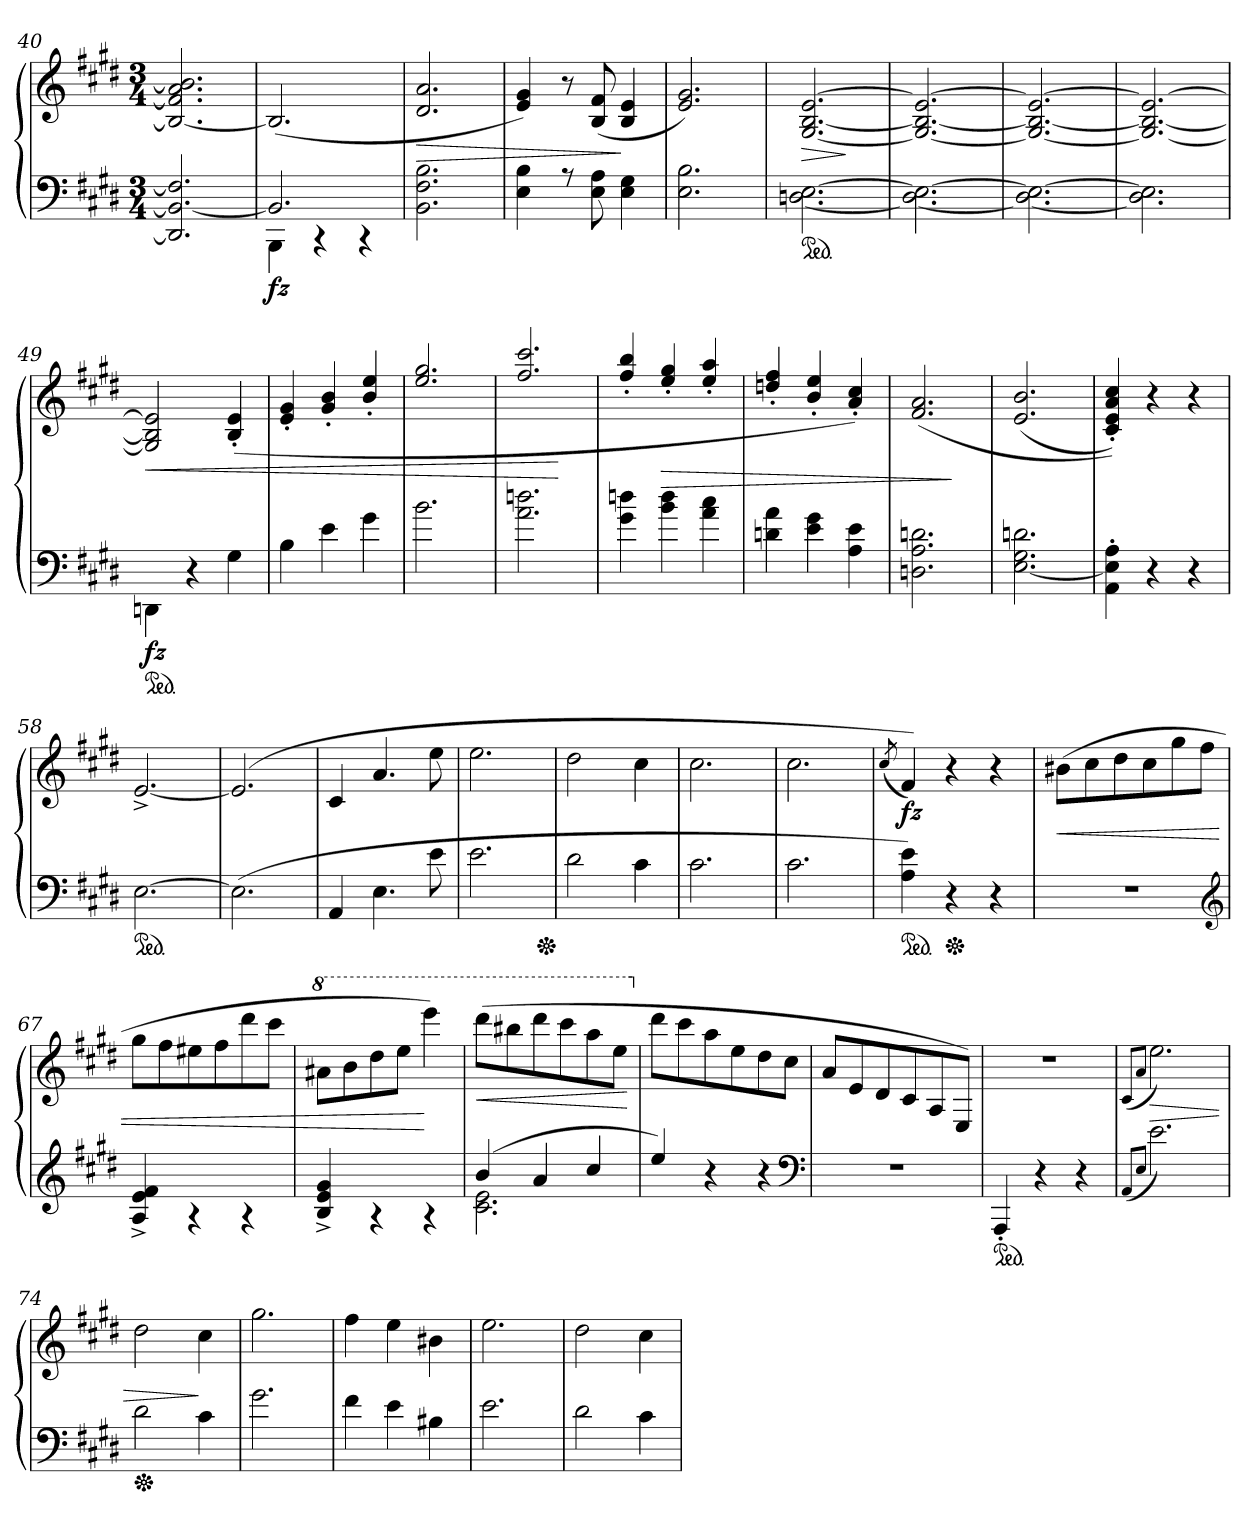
**kern	**kern	**dynam
*part1	*part1	*part1
*staff2	*staff1	*staff1/2
*clefF4	*clefG2	*
*k[f#c#g#d#]	*k[f#c#g#d#]	*
*M3/4	*M3/4	*
=40	=40	=40
2.DD#]/ 2.BB_/ 2.F#]/	2.B_ 2.f#] 2.a 2.b]	.
=41	=41	=41
*^	*	*
!	!	!	!LO:DY:b=2
2.BB]	4BBB	(>2.B]	fz
.	4rCC	.	.
.	4rCC	.	.
*v	*v	*	*
=42	=42	=42
2.BB 2.F# 2.B	2.d# 2.a	>
=43	=43	=43
4E 4B	4e 4g#)	.
8rA	8r	.
8E 8A	(>8B 8f#	.
4E 4G#	4B 4e	]
=44	=44	=44
2.E 2.B	2.e 2.g#)	.
=45	=45	=45
*ped	*	*
[<2.Dn\ [<2.E\	[>2.G#/ [>2.B/ [>2.e/	>
.	.	]
=46	=46	=46
2.Dn_<\ 2.E_<\	2.G#_>/ 2.B_>/ 2.e_>/	.
=47	=47	=47
2.Dn_\ 2.E_\	2.G#_>/ 2.B_>/ 2.e_>/	.
=48	=48	=48
2.Dn]\ 2.E]\	2.G#_/ 2.B_/ 2.e_/	.
=49	=49	=49
!	!	!LO:DY:n=1:b=2
*ped	*	*
4DDn\	2G#]/ 2B]/ 2e]/	< fz
4r	.	.
4G#\	(>4B'> 4e'>	.
=50	=50	=50
4B\	4e'>/ 4g#'>/	.
4e\	4g#'>/ 4b'>/	.
4g#\	4b'>/ 4ee'>/	.
=51	=51	=51
2.b\	2.ee/ 2.gg#/	.
=52	=52	=52
2.a\ 2.ddn\	2.ff#/ 2.ccc#/	.
.	.	[
=53	=53	=53
4g#\ 4ddn\	4ff#'>/ 4bb'>/	.
4b\ 4dd\	4ee'>/ 4gg#'>/	>
4a\ 4cc#\	4ee'>/ 4aa'>/	.
=54	=54	=54
4dn\ 4a\	4ddn'>/ 4ff#'>/	.
4e\ 4g#\	4b'>/ 4ee'>/	.
4A\ 4e\	4a'>/ 4cc#'>/)	.
=55	=55	=55
2.Dn 2.A 2.dn	(>2.f# 2.a	.
.	.	]
=56	=56	=56
[2.E 2.G# 2.dn	(2.e 2.b	.
=57	=57	=57
4AA'> 4E]'> 4A'>	4c#'> 4e'> 4a'> 4cc#'>))	.
4r	4r	.
4r	4r	.
=58	=58	=58
*ped	*	*
[2.E	[2.e^<	.
=59	=59	=59
(<2.E]	(>2.e]	.
=60	=60	=60
4AA/	4c#	.
4.E	4.a	.
8e	8ee\	.
=61	=61	=61
2.e	2.ee\	.
*Xped	*	*
=62	=62	=62
2d#	2dd#	.
4c#	4cc#	.
=63	=63	=63
2.c#	2.cc#	.
=64	=64	=64
2.c#	2.cc#	.
=65	=65	=65
.	(<8qcc#/	.
*ped	*	*
4A 4e)	4f#))	fz
*Xped	*	*
4r	4r	.
4r	4r	.
=66	=66	=66
2.rF	(>8b#XL	<
.	8cc#	.
.	8dd#	.
.	8cc#	.
.	8gg#	.
.	8ff#J	.
*clefG2	*	*
=67	=67	=67
4A^> 4e^> 4f#^>	8gg#L	.
.	8ff#	.
4rA	8ee#X	.
.	8ff#	.
4rA	8ddd#	.
.	8ccc#J	.
=68	=68	=68
*	*8va	*
4B^> 4e^> 4g#^>	8aa#XL	.
.	8bb	.
4rA	8ddd#	.
.	8eeeJ	.
4rA	4eeee)	[
=69	=69	=69
*^	*	*
!	!	!	!LO:HP:n=1:b
(>4b	2.c# 2.e	(8dddd#L	> <
.	.	8bbb#X	.
4a	.	8dddd#	.
.	.	8cccc#	.
4cc#	.	8aaa	.
.	.	8eeeJ	.
*v	*v	*	*
.	.	[
=70	=70	=70
*	*X8va	*
4ee/)	8ddd#L	.
.	8ccc#	.
4r	8aa	.
.	8ee	.
4r	8dd#	.
.	8cc#J	.
*clefF4	*	*
=71	=71	=71
2.rF	8aL	.
.	8e	.
.	8d#	.
.	8c#	.
.	8A/	.
.	8E/J)	]
=72	=72	=72
*ped	*	*
4AAA'<	2.rdd	.
4r	.	.
4r	.	.
=73	=73	=73
(<8qqAA/L	(<8qqc#/L	.
8qqE/J	8qqa/J	.
2.e)	2.ee)	>
=74	=74	=74
*Xped	*	*
2d#	2dd#	.
4c#	4cc#	]
=75	=75	=75
2.g#	2.gg#	.
=76	=76	=76
4f#	4ff#	.
4e	4ee	.
4B#X	4b#X	.
=77	=77	=77
2.e	2.ee	.
=78	=78	=78
2d#	2dd#	.
4c#	4cc#	.
=	=	=
*-	*-	*-
